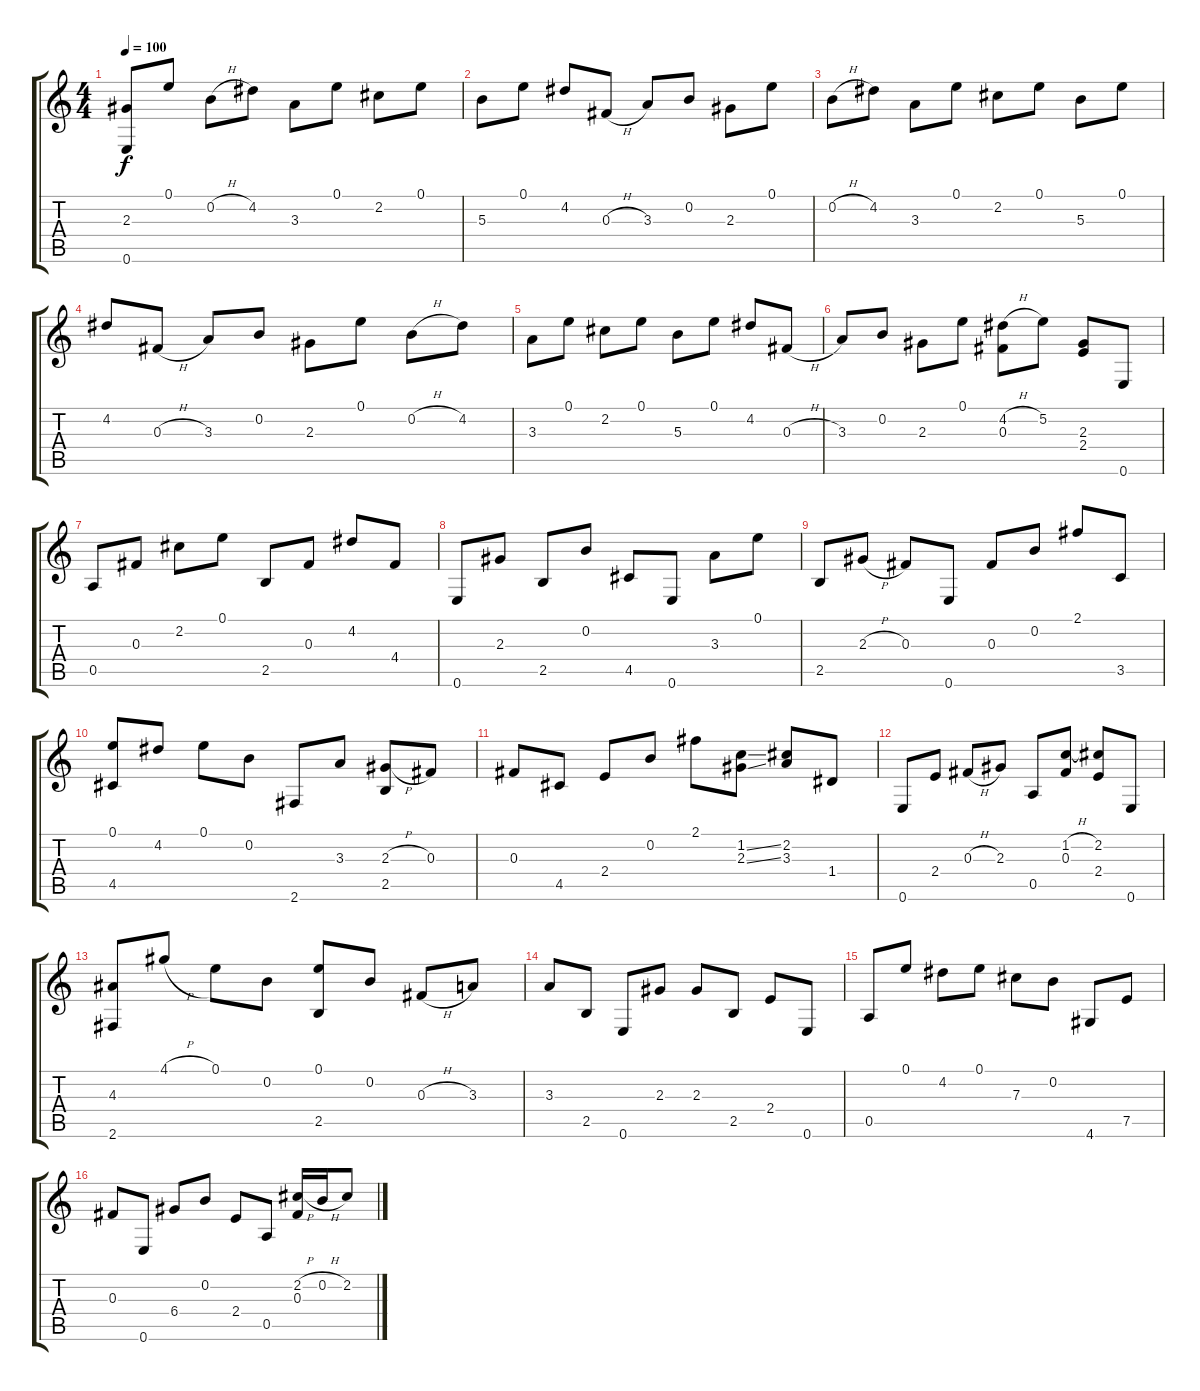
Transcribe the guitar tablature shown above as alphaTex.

\track "" {instrument acousticguitarnylon}
\staff {score tabs}
\tuning (E4 B3 Gb3 D3 A2 E2) {hide}
\ts (4 4)
\tempo 100
\clef g2
\ks c
(2.3 0.6).8{dy f instrument acousticguitarnylon} 0.1.8 0.2{h}.8 4.2.8 3.3.8 0.1.8 2.2.8 0.1.8 |
5.3.8 0.1.8 4.2.8 0.3{h}.8 3.3.8 0.2.8 2.3.8 0.1.8 |
0.2{h}.8 4.2.8 3.3.8 0.1.8 2.2.8 0.1.8 5.3.8 0.1.8 |
4.2.8 0.3{h}.8 3.3.8 0.2.8 2.3.8 0.1.8 0.2{h}.8 4.2.8 |
3.3.8 0.1.8 2.2.8 0.1.8 5.3.8 0.1.8 4.2.8 0.3{h}.8 |
3.3.8 0.2.8 2.3.8 0.1.8 (4.2{h} 0.3).8 5.2.8 (2.3 2.4).8 0.6.8 |
0.5.8 0.3.8 2.2.8 0.1.8 2.5.8 0.3.8 4.2.8 4.4.8 |
0.6.8 2.3.8 2.5.8 0.2.8 4.5.8 0.6.8 3.3.8 0.1.8 |
2.5.8 2.3{h}.8 0.3.8 0.6.8 0.3.8 0.2.8 2.1.8 3.5.8 |
(0.1 4.5).8 4.2.8 0.1.8 0.2.8 2.6.8 3.3.8 (2.3{h} 2.5).8 0.3.8 |
0.3.8 4.5.8 2.4.8 0.2.8 2.1.8 (1.2{ss} 2.3{ss}).8 (2.2 3.3).8 1.4.8 |
0.6.8 2.4.8 0.3{h}.8 2.3.8 0.5.8 (1.2{h} 0.3).8 (2.2 2.4).8 0.6.8 |
(4.3 2.6).8 4.1{h}.8 0.1.8 0.2.8 (0.1 2.5).8 0.2.8 0.3{h}.8 3.3.8 |
3.3.8 2.5.8 0.6.8 2.3.8 2.3.8 2.5.8 2.4.8 0.6.8 |
0.5.8 0.1.8 4.2.8 0.1.8 7.3.8 0.2.8 4.6.8 7.5.8 |
0.3.8 0.6.8 6.4.8 0.2.8 2.4.8 0.5.8 (2.2{h} 0.3).16 0.2{h}.16 2.2.8
